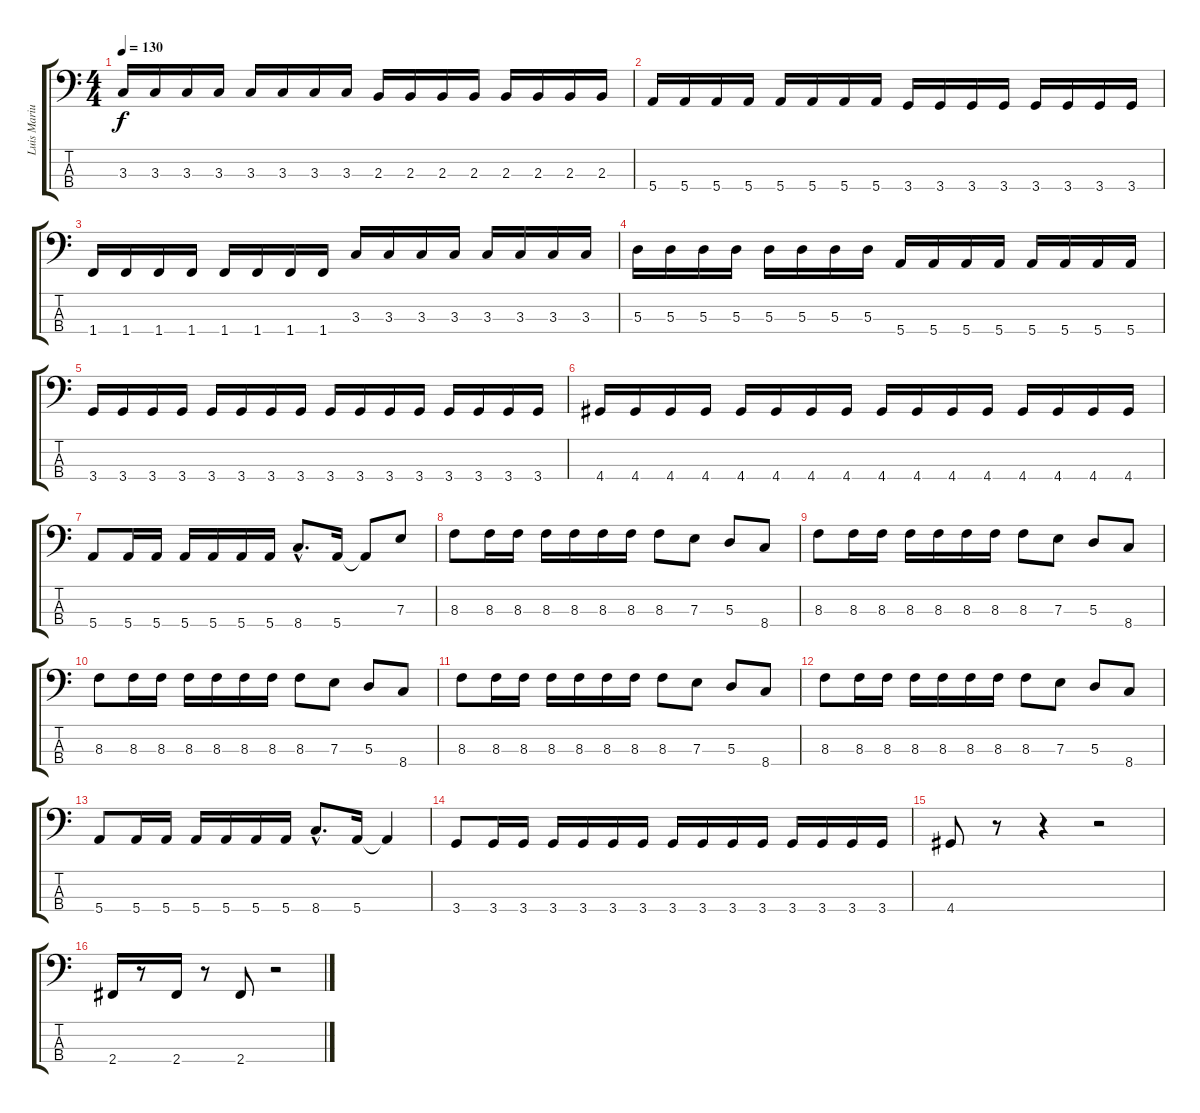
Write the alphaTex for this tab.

\track ("Luis Mariuti" "Luis Mariu") {instrument electricbasspick}
\staff {score tabs}
\tuning (G2 D2 A1 E1) {hide}
\ts (4 4)
\tempo 130
\clef f4
\ks c
3.3.16{dy f} 3.3.16 3.3.16 3.3.16 3.3.16 3.3.16 3.3.16 3.3.16 2.3.16 2.3.16 2.3.16 2.3.16 2.3.16 2.3.16 2.3.16 2.3.16 |
5.4.16 5.4.16 5.4.16 5.4.16 5.4.16 5.4.16 5.4.16 5.4.16 3.4.16 3.4.16 3.4.16 3.4.16 3.4.16 3.4.16 3.4.16 3.4.16 |
1.4.16 1.4.16 1.4.16 1.4.16 1.4.16 1.4.16 1.4.16 1.4.16 3.3.16 3.3.16 3.3.16 3.3.16 3.3.16 3.3.16 3.3.16 3.3.16 |
5.3.16 5.3.16 5.3.16 5.3.16 5.3.16 5.3.16 5.3.16 5.3.16 5.4.16 5.4.16 5.4.16 5.4.16 5.4.16 5.4.16 5.4.16 5.4.16 |
3.4.16 3.4.16 3.4.16 3.4.16 3.4.16 3.4.16 3.4.16 3.4.16 3.4.16 3.4.16 3.4.16 3.4.16 3.4.16 3.4.16 3.4.16 3.4.16 |
4.4.16 4.4.16 4.4.16 4.4.16 4.4.16 4.4.16 4.4.16 4.4.16 4.4.16 4.4.16 4.4.16 4.4.16 4.4.16 4.4.16 4.4.16 4.4.16 |
5.4.8 5.4.16 5.4.16 5.4.16 5.4.16 5.4.16 5.4.16 8.4{hac}.8{d} 5.4.16 5.4{t}.8 7.3.8 |
8.3.8 8.3.16 8.3.16 8.3.16 8.3.16 8.3.16 8.3.16 8.3.8 7.3.8 5.3.8 8.4.8 |
8.3.8 8.3.16 8.3.16 8.3.16 8.3.16 8.3.16 8.3.16 8.3.8 7.3.8 5.3.8 8.4.8 |
8.3.8 8.3.16 8.3.16 8.3.16 8.3.16 8.3.16 8.3.16 8.3.8 7.3.8 5.3.8 8.4.8 |
8.3.8 8.3.16 8.3.16 8.3.16 8.3.16 8.3.16 8.3.16 8.3.8 7.3.8 5.3.8 8.4.8 |
8.3.8 8.3.16 8.3.16 8.3.16 8.3.16 8.3.16 8.3.16 8.3.8 7.3.8 5.3.8 8.4.8 |
5.4.8 5.4.16 5.4.16 5.4.16 5.4.16 5.4.16 5.4.16 8.4{hac}.8{d} 5.4.16 5.4{t}.4 |
3.4.8 3.4.16 3.4.16 3.4.16 3.4.16 3.4.16 3.4.16 3.4.16 3.4.16 3.4.16 3.4.16 3.4.16 3.4.16 3.4.16 3.4.16 |
4.4.8 r.8 r.4 r.2 |
2.4.16 r.8 2.4.16 r.8 2.4.8 r.2
